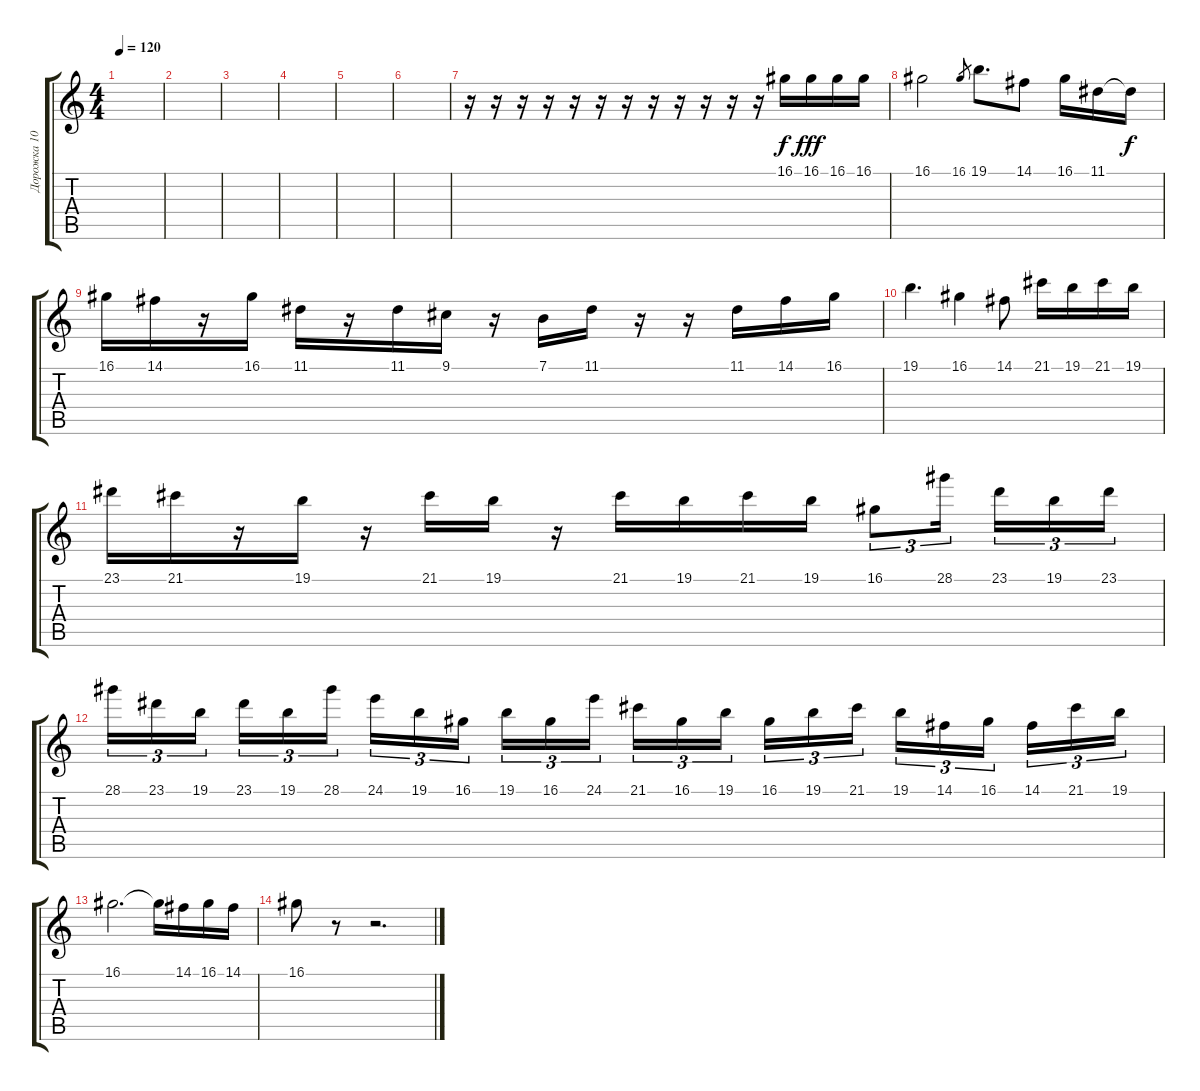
\track ("Дорожка 10" "Дорожка 10") {instrument lead2sawtooth}
\staff {score tabs}
\tuning (E4 B3 G3 D3 A2 E2) {hide}
\ts (4 4)
\tempo 120
\clef g2
\ks c
|
|
|
|
|
|
r.16 r.16 r.16 r.16 r.16 r.16 r.16 r.16 r.16 r.16 r.16 r.16 16.1.16 16.1.16{dy fff} 16.1.16 16.1.16 |
16.1.2 16.1.8{gr} 19.1.8{d} 14.1.8 16.1.16 11.1.16 11.1{t}.16{dy f} |
16.1.16 14.1.16 r.16 16.1.16 11.1.16 r.16 11.1.16 9.1.16 r.16 7.1.16 11.1.16 r.16 r.16 11.1.16 14.1.16 16.1.16 |
19.1.4{d} 16.1.4 14.1.8 21.1.16 19.1.16 21.1.16 19.1.16 |
23.1.16 21.1.16 r.16 19.1.16 r.16 21.1.16 19.1.16 r.16 21.1.16 19.1.16 21.1.16 19.1.16 16.1.8{tu (3 2)} 28.1.16{tu (3 2) beam splitsecondary} 23.1.16{tu (3 2)} 19.1.16{tu (3 2)} 23.1.16{tu (3 2)} |
28.1.16{tu (3 2)} 23.1.16{tu (3 2)} 19.1.16{tu (3 2) beam splitsecondary} 23.1.16{tu (3 2)} 19.1.16{tu (3 2)} 28.1.16{tu (3 2)} 24.1.16{tu (3 2)} 19.1.16{tu (3 2)} 16.1.16{tu (3 2) beam splitsecondary} 19.1.16{tu (3 2)} 16.1.16{tu (3 2)} 24.1.16{tu (3 2)} 21.1.16{tu (3 2)} 16.1.16{tu (3 2)} 19.1.16{tu (3 2) beam splitsecondary} 16.1.16{tu (3 2)} 19.1.16{tu (3 2)} 21.1.16{tu (3 2)} 19.1.16{tu (3 2)} 14.1.16{tu (3 2)} 16.1.16{tu (3 2) beam splitsecondary} 14.1.16{tu (3 2)} 21.1.16{tu (3 2)} 19.1.16{tu (3 2)} |
16.1.2{d} 16.1{t}.16 14.1.16 16.1.16 14.1.16 |
16.1.8 r.8 r.2{d}
